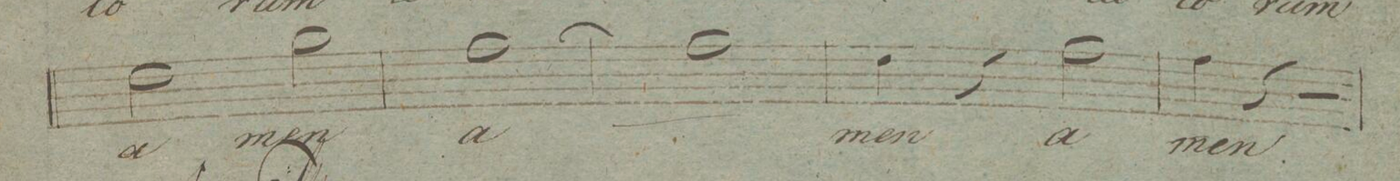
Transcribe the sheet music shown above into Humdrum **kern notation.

**kern	**text	**dynam
*I"Alto.	*	*
*clefC3	*	*
*k[]	*	*
*met(c|)	*	*
*M2/2	*	*
2e\	a-	.
2a\	-men	.
=88	=88	=88
[1g	a-	.
=89	=89	=89
1g]	.	.
=90	=90	=90
4e\	-men	.
4r	.	.
2g\	a-	.
=91	=91	=91
4g\	-men.	.
4r	.	.
2r	.	.
=92	=92	=92
*-	*-	*-
